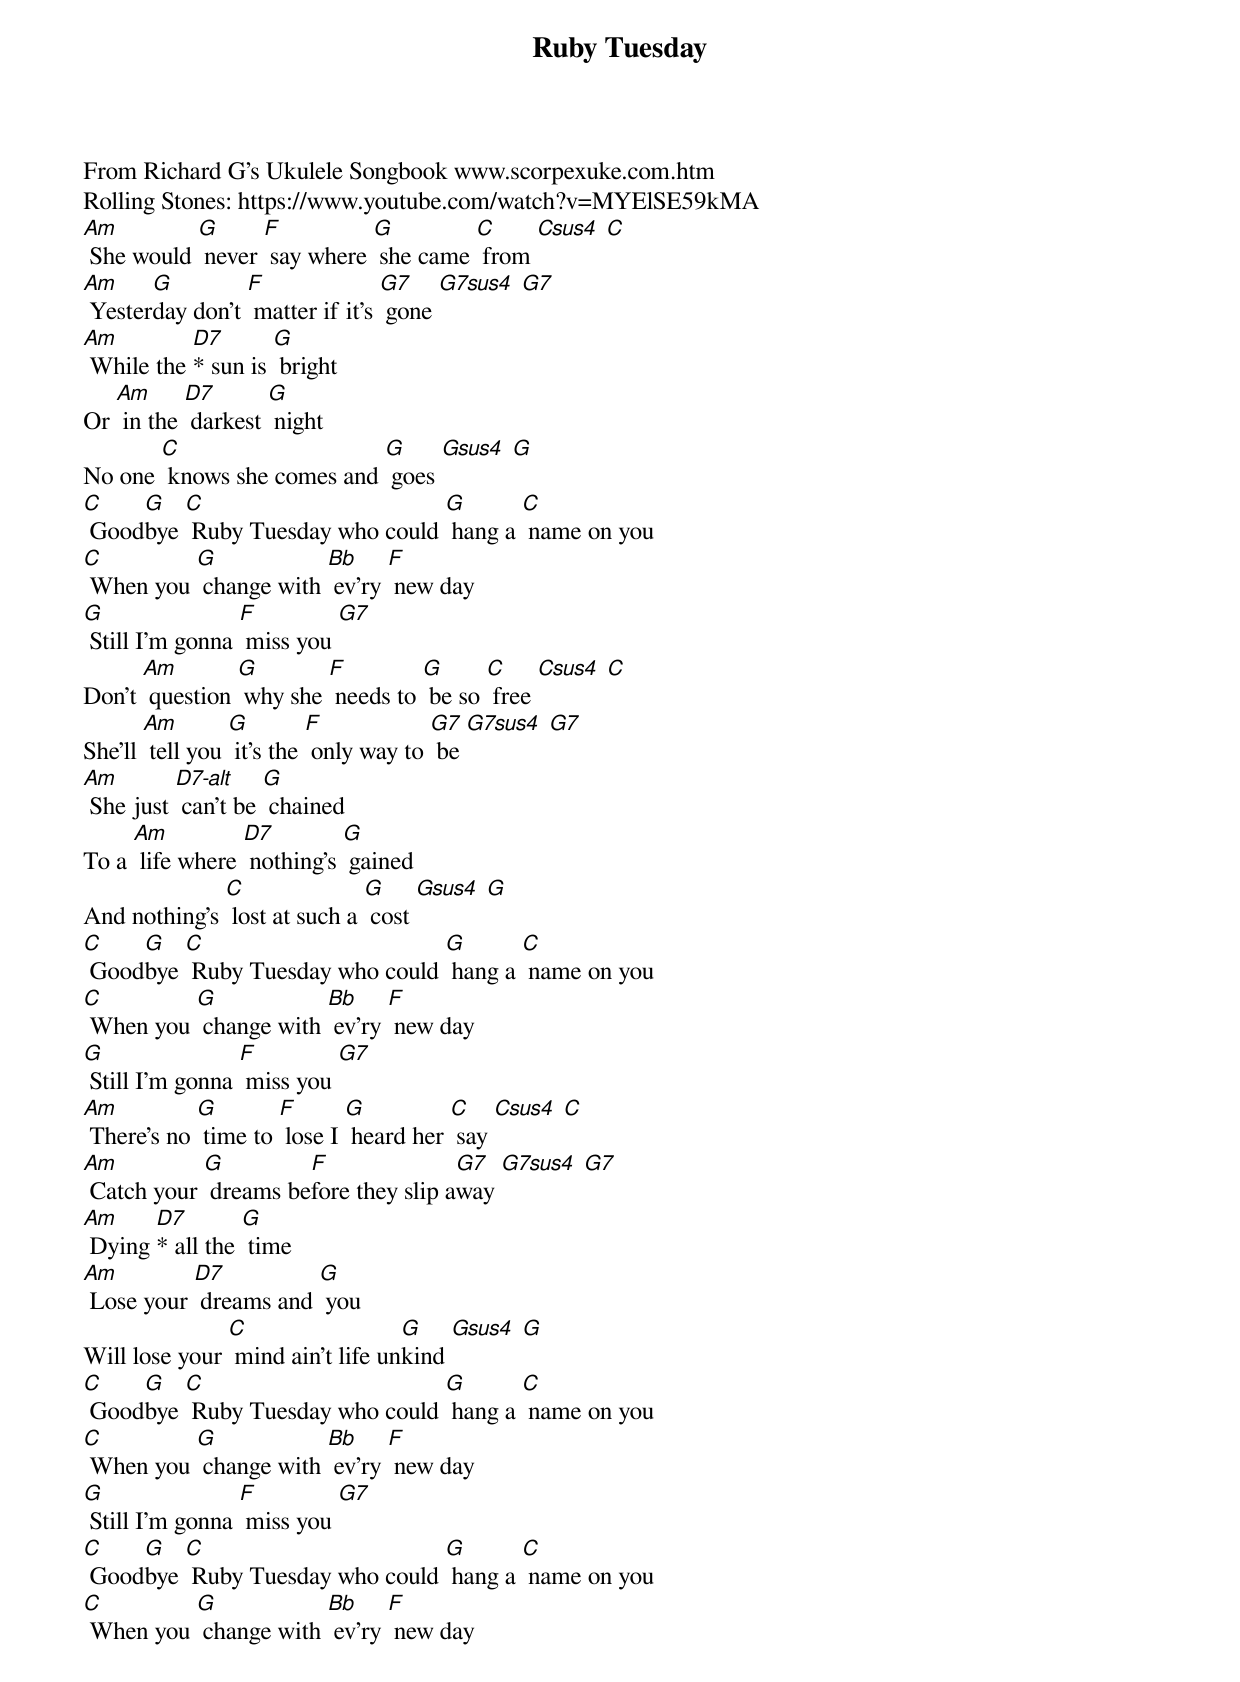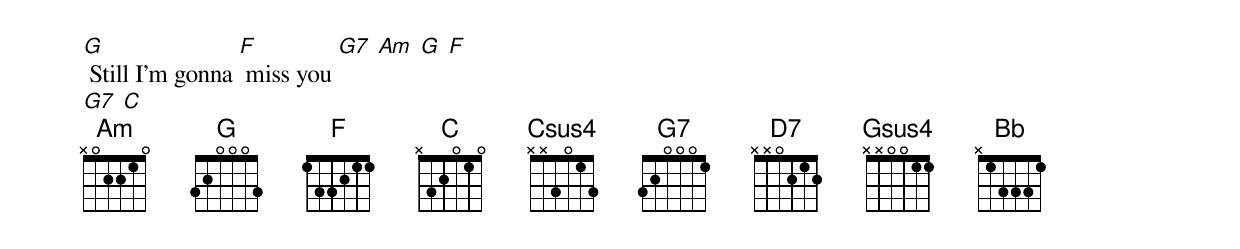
{t: Ruby Tuesday }
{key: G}
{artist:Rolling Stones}
From Richard G's Ukulele Songbook www.scorpexuke.com.htm
Rolling Stones: https://www.youtube.com/watch?v=MYElSE59kMA
{c: }
[Am] She would [G] never [F] say where [G] she came [C] from [Csus4] [C]
[Am] Yester[G]day don't [F] matter if it's [G7] gone [G7sus4] [G7]
[Am] While the [D7]* sun is [G] bright
Or [Am] in the [D7] darkest [G] night
No one [C] knows she comes and [G] goes [Gsus4] [G]
{c: }
[C] Good[G]bye [C] Ruby Tuesday who could [G] hang a [C] name on you
[C] When you [G] change with [Bb] ev'ry [F] new day
[G] Still I'm gonna [F] miss you [G7]
{c: }
Don't [Am] question [G] why she [F] needs to [G] be so [C] free [Csus4] [C]
She'll [Am] tell you [G] it's the [F] only way to [G7] be [G7sus4] [G7]
[Am] She just [D7-alt] can't be [G] chained
To a [Am] life where [D7] nothing's [G] gained
And nothing's [C] lost at such a [G] cost [Gsus4] [G]
{c: }
[C] Good[G]bye [C] Ruby Tuesday who could [G] hang a [C] name on you
[C] When you [G] change with [Bb] ev'ry [F] new day
[G] Still I'm gonna [F] miss you [G7]
{c: }
[Am] There's no [G] time to [F] lose I [G] heard her [C] say [Csus4] [C]
[Am] Catch your [G] dreams be[F]fore they slip a[G7]way [G7sus4] [G7]
[Am] Dying [D7]* all the [G] time
[Am] Lose your [D7] dreams and [G] you
Will lose your [C] mind ain't life un[G]kind [Gsus4] [G]
{c: }
[C] Good[G]bye [C] Ruby Tuesday who could [G] hang a [C] name on you
[C] When you [G] change with [Bb] ev'ry [F] new day
[G] Still I'm gonna [F] miss you [G7]
{c: }
[C] Good[G]bye [C] Ruby Tuesday who could [G] hang a [C] name on you
[C] When you [G] change with [Bb] ev'ry [F] new day
[G] Still I'm gonna [F] miss you [G7] [Am] [G] [F]
[G7] [C]
